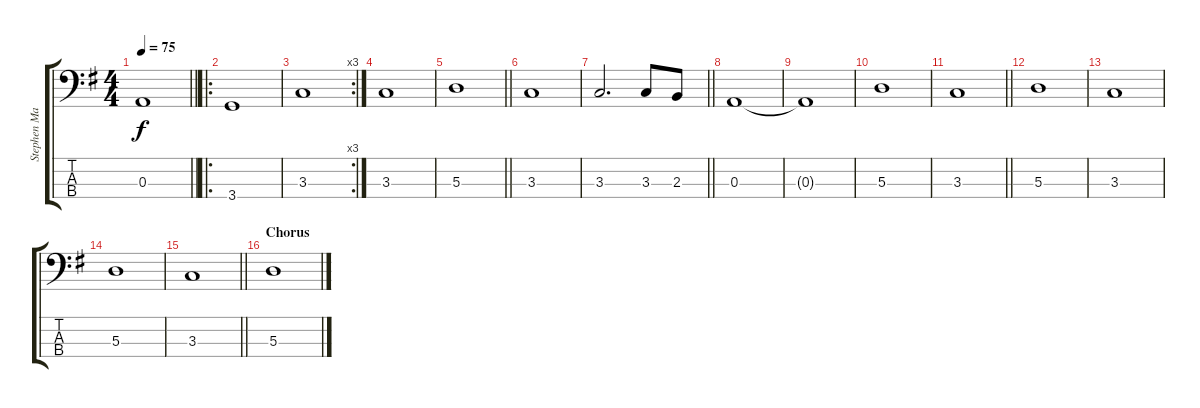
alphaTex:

\track ("Stephen Mason" "Stephen Ma") {instrument acousticbass}
\staff {score tabs}
\tuning (G2 D2 A1 E1) {hide}
\ts (4 4)
\tempo 75
\clef f4
\barLineRight lightlight
\ks g
0.3.1{dy f} |
\ro
3.4.1 |
\rc 3
3.3.1 |
3.3.1 |
\barLineRight lightlight
5.3.1 |
3.3.1 |
\barLineRight lightlight
3.3.2{d} 3.3.8 2.3.8 |
0.3.1 |
0.3{t}.1 |
5.3.1 |
\barLineRight lightlight
3.3.1 |
5.3.1 |
3.3.1 |
5.3.1 |
\barLineRight lightlight
3.3.1 |
\section ("" "Chorus")
5.3.1
